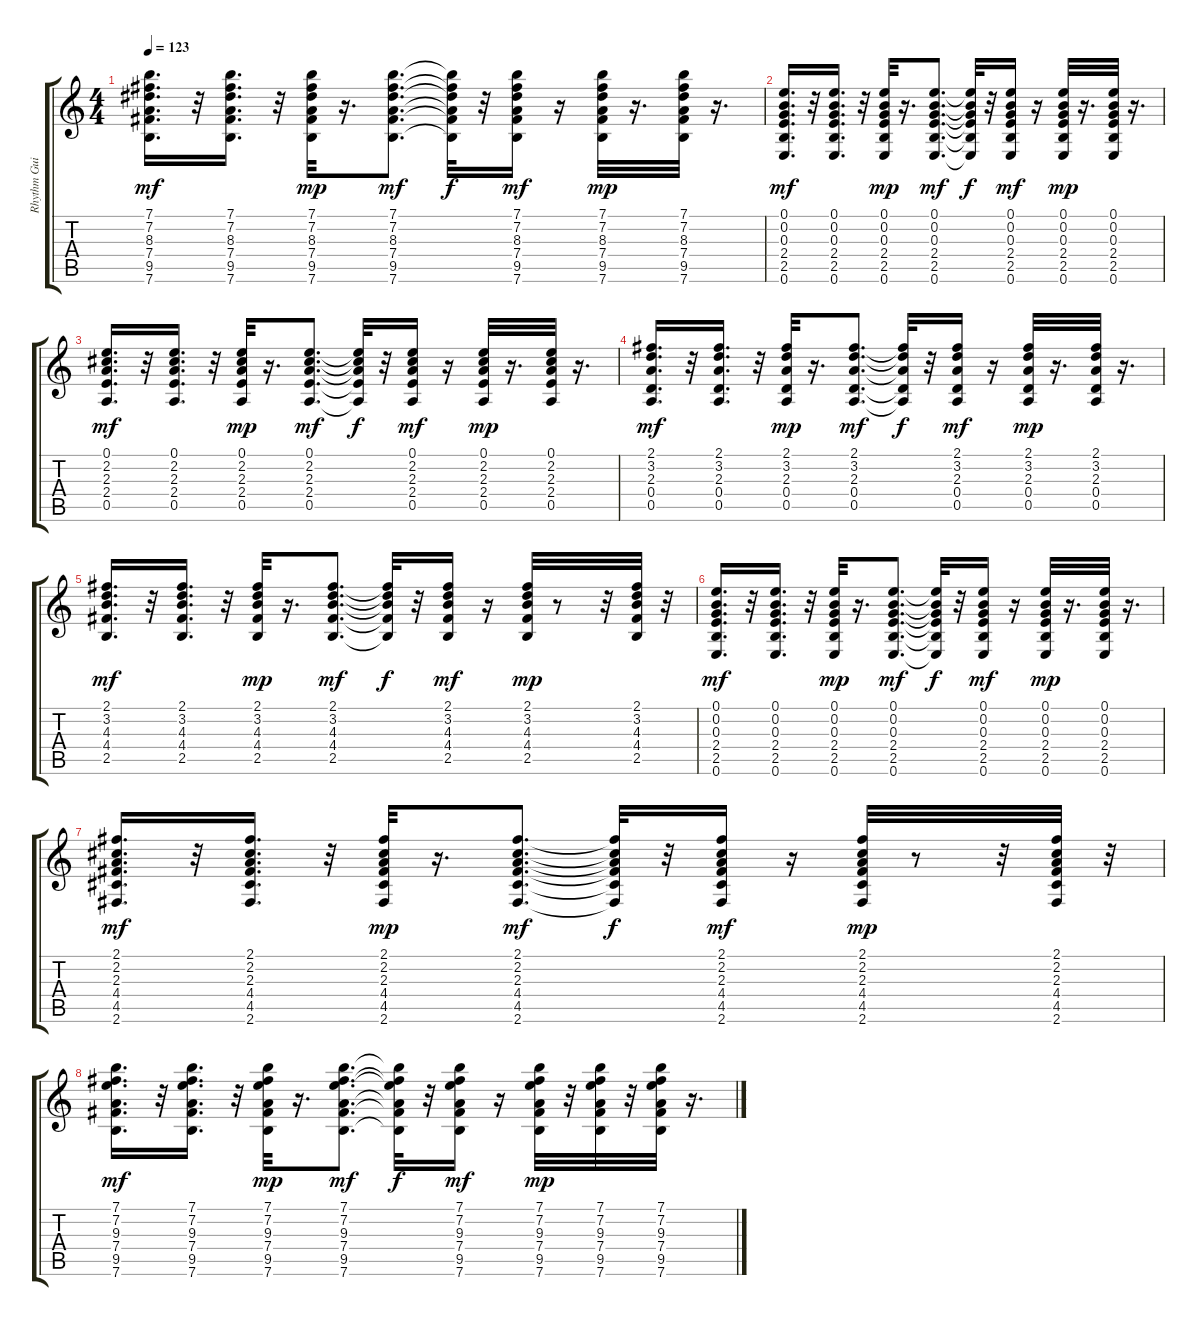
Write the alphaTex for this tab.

\track ("Rhythm Guitar" "Rhythm Gui") {instrument acousticguitarsteel}
\staff {score tabs}
\tuning (E4 B3 G3 D3 A2 E2) {hide}
\ts (4 4)
\tempo 123
\clef g2
\ks c
(7.1 7.2 8.3 7.4 9.5 7.6).16{d dy mf} r.32 (7.1 7.2 8.3 7.4 9.5 7.6).16{d} r.32 (7.1 7.2 8.3 7.4 9.5 7.6).32{dy mp} r.16{d} (7.1 7.2 8.3 7.4 9.5 7.6).8{d dy mf} (7.1{t} 7.2{t} 8.3{t} 7.4{t} 9.5{t} 7.6{t}).32{dy f} r.32 (7.1 7.2 8.3 7.4 9.5 7.6).16{dy mf} r.16 (7.1 7.2 8.3 7.4 9.5 7.6).32{dy mp} r.16{d} (7.1 7.2 8.3 7.4 9.5 7.6).32 r.16{d} |
(0.1 0.2 0.3 2.4 2.5 0.6).16{d dy mf} r.32 (0.1 0.2 0.3 2.4 2.5 0.6).16{d} r.32 (0.1 0.2 0.3 2.4 2.5 0.6).32{dy mp} r.16{d} (0.1 0.2 0.3 2.4 2.5 0.6).8{d dy mf} (0.1{t} 0.2{t} 0.3{t} 2.4{t} 2.5{t} 0.6{t}).32{dy f} r.32 (0.1 0.2 0.3 2.4 2.5 0.6).16{dy mf} r.16 (0.1 0.2 0.3 2.4 2.5 0.6).32{dy mp} r.16{d} (0.1 0.2 0.3 2.4 2.5 0.6).32 r.16{d} |
(0.1 2.2 2.3 2.4 0.5).16{d dy mf} r.32 (0.1 2.2 2.3 2.4 0.5).16{d} r.32 (0.1 2.2 2.3 2.4 0.5).32{dy mp} r.16{d} (0.1 2.2 2.3 2.4 0.5).8{d dy mf} (0.1{t} 2.2{t} 2.3{t} 2.4{t} 0.5{t}).32{dy f} r.32 (0.1 2.2 2.3 2.4 0.5).16{dy mf} r.16 (0.1 2.2 2.3 2.4 0.5).32{dy mp} r.16{d} (0.1 2.2 2.3 2.4 0.5).32 r.16{d} |
(2.1 3.2 2.3 0.4 0.5).16{d dy mf} r.32 (2.1 3.2 2.3 0.4 0.5).16{d} r.32 (2.1 3.2 2.3 0.4 0.5).32{dy mp} r.16{d} (2.1 3.2 2.3 0.4 0.5).8{d dy mf} (2.1{t} 3.2{t} 2.3{t} 0.4{t} 0.5{t}).32{dy f} r.32 (2.1 3.2 2.3 0.4 0.5).16{dy mf} r.16 (2.1 3.2 2.3 0.4 0.5).32{dy mp} r.16{d} (2.1 3.2 2.3 0.4 0.5).32 r.16{d} |
(2.1 3.2 4.3 4.4 2.5).16{d dy mf} r.32 (2.1 3.2 4.3 4.4 2.5).16{d} r.32 (2.1 3.2 4.3 4.4 2.5).32{dy mp} r.16{d} (2.1 3.2 4.3 4.4 2.5).8{d dy mf} (2.1{t} 3.2{t} 4.3{t} 4.4{t} 2.5{t}).32{dy f} r.32 (2.1 3.2 4.3 4.4 2.5).16{dy mf} r.16 (2.1 3.2 4.3 4.4 2.5).32{dy mp} r.8 r.32 (2.1 3.2 4.3 4.4 2.5).32 r.32 |
(0.1 0.2 0.3 2.4 2.5 0.6).16{d dy mf} r.32 (0.1 0.2 0.3 2.4 2.5 0.6).16{d} r.32 (0.1 0.2 0.3 2.4 2.5 0.6).32{dy mp} r.16{d} (0.1 0.2 0.3 2.4 2.5 0.6).8{d dy mf} (0.1{t} 0.2{t} 0.3{t} 2.4{t} 2.5{t} 0.6{t}).32{dy f} r.32 (0.1 0.2 0.3 2.4 2.5 0.6).16{dy mf} r.16 (0.1 0.2 0.3 2.4 2.5 0.6).32{dy mp} r.16{d} (0.1 0.2 0.3 2.4 2.5 0.6).32 r.16{d} |
(2.1 2.2 2.3 4.4 4.5 2.6).16{d dy mf} r.32 (2.1 2.2 2.3 4.4 4.5 2.6).16{d} r.32 (2.1 2.2 2.3 4.4 4.5 2.6).32{dy mp} r.16{d} (2.1 2.2 2.3 4.4 4.5 2.6).8{d dy mf} (2.1{t} 2.2{t} 2.3{t} 4.4{t} 4.5{t} 2.6{t}).32{dy f} r.32 (2.1 2.2 2.3 4.4 4.5 2.6).16{dy mf} r.16 (2.1 2.2 2.3 4.4 4.5 2.6).32{dy mp} r.8 r.32 (2.1 2.2 2.3 4.4 4.5 2.6).32 r.32 |
(7.1 7.2 9.3 7.4 9.5 7.6).16{d dy mf} r.32 (7.1 7.2 9.3 7.4 9.5 7.6).16{d} r.32 (7.1 7.2 9.3 7.4 9.5 7.6).32{dy mp} r.16{d} (7.1 7.2 9.3 7.4 9.5 7.6).8{d dy mf} (7.1{t} 7.2{t} 9.3{t} 7.4{t} 9.5{t} 7.6{t}).32{dy f} r.32 (7.1 7.2 9.3 7.4 9.5 7.6).16{dy mf} r.16 (7.1 7.2 9.3 7.4 9.5 7.6).32{dy mp} r.32 (7.1 7.2 9.3 7.4 9.5 7.6).32 r.32 (7.1 7.2 9.3 7.4 9.5 7.6).32 r.16{d}
